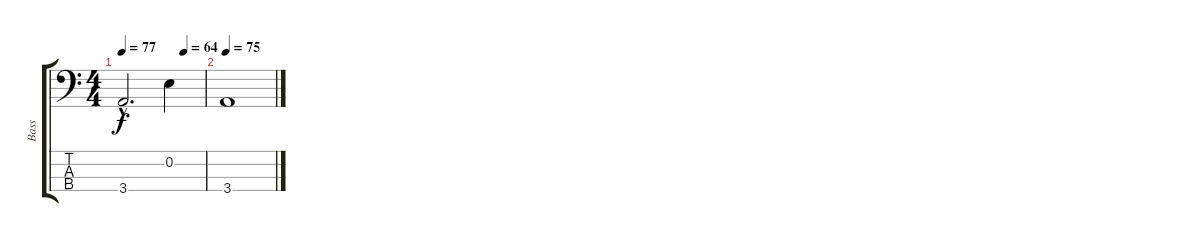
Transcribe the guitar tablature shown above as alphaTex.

\track ("Bass" "Bass") {instrument fretlessbass}
\staff {score tabs}
\tuning (A2 E2 B1 Gb1) {hide}
\ts (4 4)
\tempo 77
\tempo (64 0.75)
\clef f4
\ks c
3.4{hac}.2{d dy f} 0.2.4 |
\tempo 75
3.4.1
